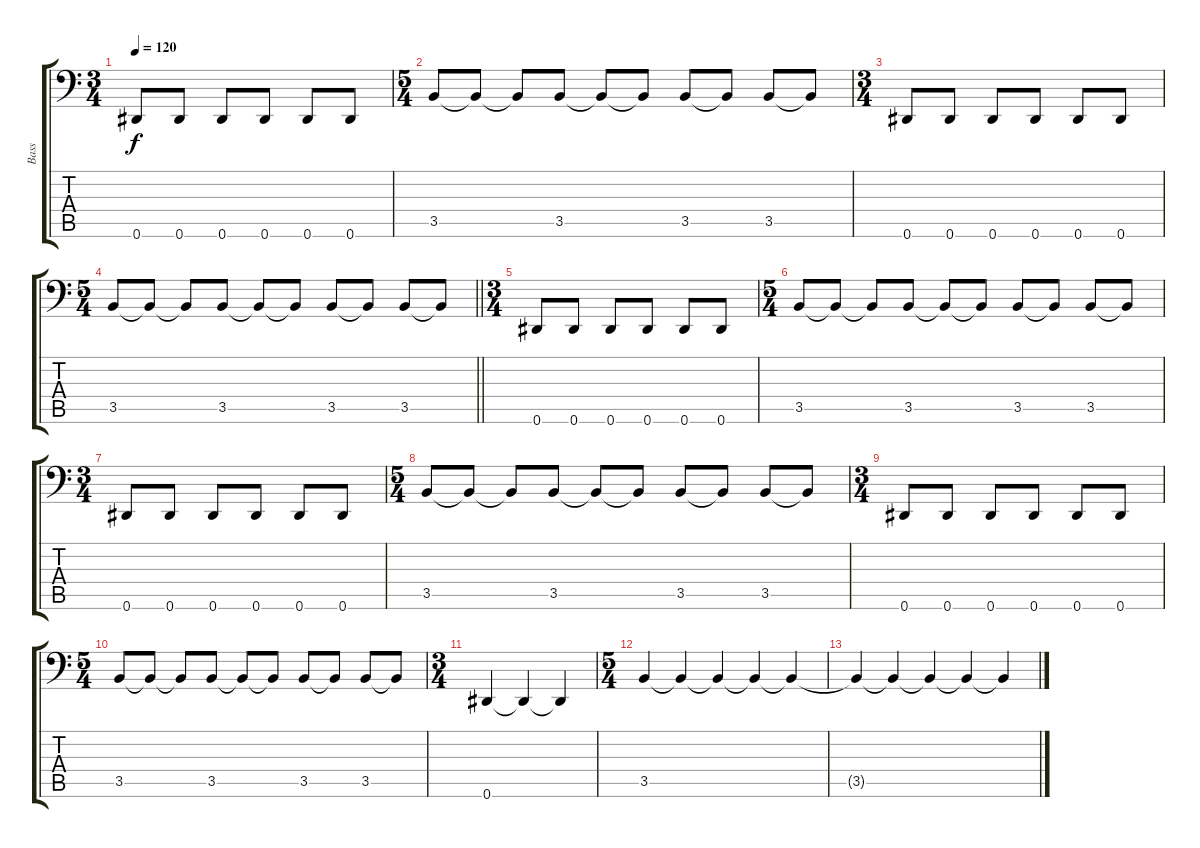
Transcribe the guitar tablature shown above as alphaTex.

\track ("Bass" "Bass") {instrument electricbassfinger}
\staff {score tabs}
\tuning (Eb3 Bb2 Gb2 Db2 Ab1 Eb1) {hide}
\ts (3 4)
\tempo 120
\clef f4
\ks c
0.6.8{dy f} 0.6.8 0.6.8 0.6.8 0.6.8 0.6.8 |
\ts (5 4)
3.5.8 3.5{t}.8 3.5{t}.8 3.5.8 3.5{t}.8 3.5{t}.8 3.5.8 3.5{t}.8 3.5.8 3.5{t}.8 |
\ts (3 4)
0.6.8 0.6.8 0.6.8 0.6.8 0.6.8 0.6.8 |
\ts (5 4)
\barLineRight lightlight
3.5.8 3.5{t}.8 3.5{t}.8 3.5.8 3.5{t}.8 3.5{t}.8 3.5.8 3.5{t}.8 3.5.8 3.5{t}.8 |
\ts (3 4)
0.6.8 0.6.8 0.6.8 0.6.8 0.6.8 0.6.8 |
\ts (5 4)
3.5.8 3.5{t}.8 3.5{t}.8 3.5.8 3.5{t}.8 3.5{t}.8 3.5.8 3.5{t}.8 3.5.8 3.5{t}.8 |
\ts (3 4)
0.6.8 0.6.8 0.6.8 0.6.8 0.6.8 0.6.8 |
\ts (5 4)
3.5.8 3.5{t}.8 3.5{t}.8 3.5.8 3.5{t}.8 3.5{t}.8 3.5.8 3.5{t}.8 3.5.8 3.5{t}.8 |
\ts (3 4)
0.6.8 0.6.8 0.6.8 0.6.8 0.6.8 0.6.8 |
\ts (5 4)
3.5.8 3.5{t}.8 3.5{t}.8 3.5.8 3.5{t}.8 3.5{t}.8 3.5.8 3.5{t}.8 3.5.8 3.5{t}.8 |
\ts (3 4)
0.6.4 0.6{t}.4 0.6{t}.4 |
\ts (5 4)
3.5.4 3.5{t}.4 3.5{t}.4 3.5{t}.4 3.5{t}.4 |
3.5{t}.4 3.5{t}.4 3.5{t}.4 3.5{t}.4 3.5{t}.4
